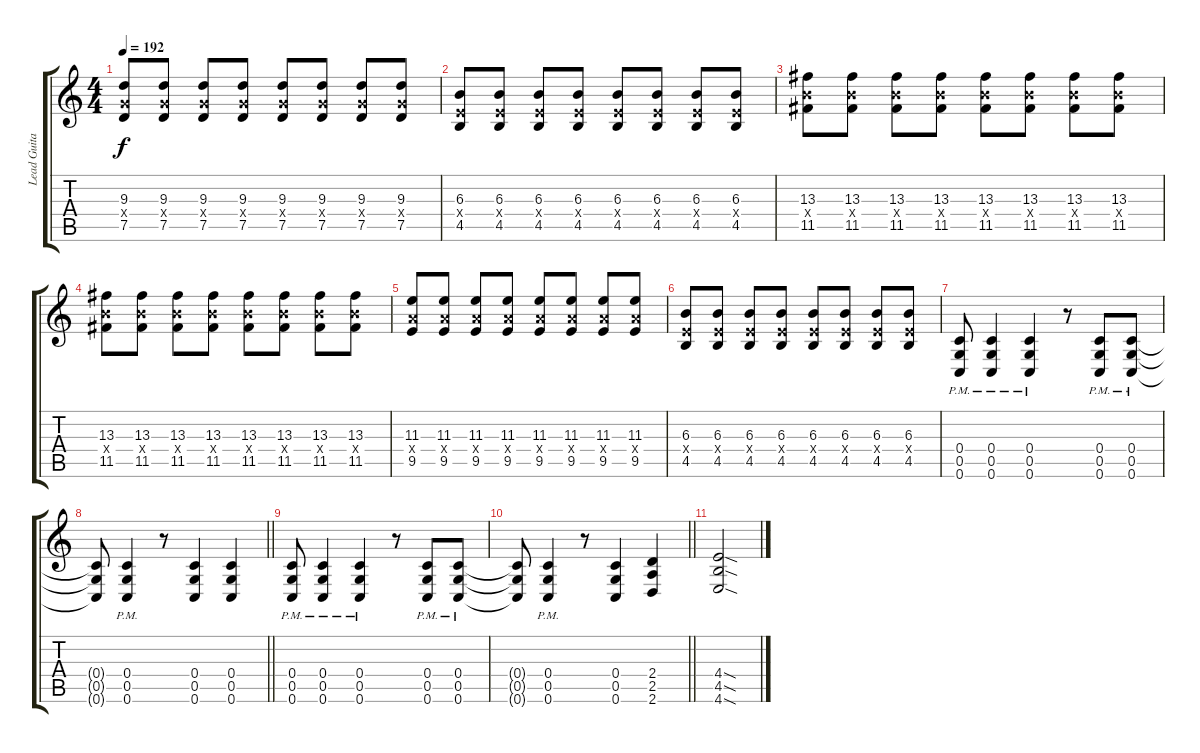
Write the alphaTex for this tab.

\track ("Lead Guitar 1" "Lead Guita") {instrument distortionguitar}
\staff {score tabs}
\tuning (D4 A3 F3 C3 G2 C2) {hide}
\ts (4 4)
\tempo 192
\clef g2
\ks aminor
(9.3 7.4{x} 7.5).8{dy f} (9.3 7.4{x} 7.5).8 (9.3 7.4{x} 7.5).8 (9.3 7.4{x} 7.5).8 (9.3 7.4{x} 7.5).8 (9.3 7.4{x} 7.5).8 (9.3 7.4{x} 7.5).8 (9.3 7.4{x} 7.5).8 |
(6.3 4.4{x} 4.5).8 (6.3 4.4{x} 4.5).8 (6.3 4.4{x} 4.5).8 (6.3 4.4{x} 4.5).8 (6.3 4.4{x} 4.5).8 (6.3 4.4{x} 4.5).8 (6.3 4.4{x} 4.5).8 (6.3 4.4{x} 4.5).8 |
(13.3 11.4{x} 11.5).8 (13.3 11.4{x} 11.5).8 (13.3 11.4{x} 11.5).8 (13.3 11.4{x} 11.5).8 (13.3 11.4{x} 11.5).8 (13.3 11.4{x} 11.5).8 (13.3 11.4{x} 11.5).8 (13.3 11.4{x} 11.5).8 |
(13.3 11.4{x} 11.5).8 (13.3 11.4{x} 11.5).8 (13.3 11.4{x} 11.5).8 (13.3 11.4{x} 11.5).8 (13.3 11.4{x} 11.5).8 (13.3 11.4{x} 11.5).8 (13.3 11.4{x} 11.5).8 (13.3 11.4{x} 11.5).8 |
(11.3 9.4{x} 9.5).8 (11.3 9.4{x} 9.5).8 (11.3 9.4{x} 9.5).8 (11.3 9.4{x} 9.5).8 (11.3 9.4{x} 9.5).8 (11.3 9.4{x} 9.5).8 (11.3 9.4{x} 9.5).8 (11.3 9.4{x} 9.5).8 |
(6.3 4.4{x} 4.5).8 (6.3 4.4{x} 4.5).8 (6.3 4.4{x} 4.5).8 (6.3 4.4{x} 4.5).8 (6.3 4.4{x} 4.5).8 (6.3 4.4{x} 4.5).8 (6.3 4.4{x} 4.5).8 (6.3 4.4{x} 4.5).8 |
(0.4{pm} 0.5{pm} 0.6{pm}).8 (0.4{pm} 0.5{pm} 0.6{pm}).4 (0.4{pm} 0.5{pm} 0.6{pm}).4 r.8 (0.4{pm} 0.5 0.6).8 (0.4 0.5 0.6{pm}).8 |
\barLineRight lightlight
(0.4{t} 0.5{t} 0.6{t}).8 (0.4{pm} 0.5{pm} 0.6{pm}).4 r.8 (0.4 0.5 0.6).4 (0.4 0.5 0.6).4 |
(0.4{pm} 0.5{pm} 0.6{pm}).8 (0.4{pm} 0.5{pm} 0.6{pm}).4 (0.4{pm} 0.5{pm} 0.6{pm}).4 r.8 (0.4{pm} 0.5 0.6).8 (0.4 0.5 0.6{pm}).8 |
\barLineRight lightlight
(0.4{t} 0.5{t} 0.6{t}).8 (0.4{pm} 0.5{pm} 0.6{pm}).4 r.8 (0.4 0.5 0.6).4 (2.4 2.5 2.6).4 |
(4.4{sod} 4.5{sod} 4.6{sod}).2
